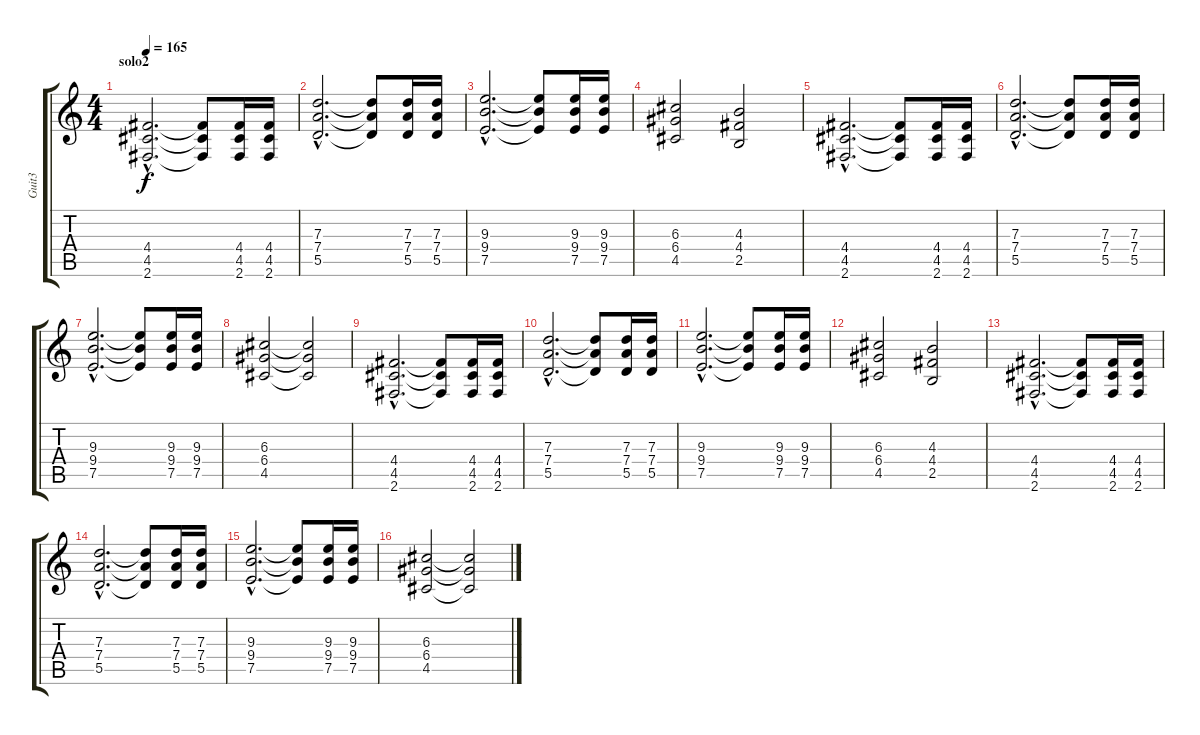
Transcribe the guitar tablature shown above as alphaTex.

\track ("Guit3" "Guit3") {instrument overdrivenguitar}
\staff {score tabs}
\tuning (E4 B3 G3 D3 A2 E2) {hide}
\ts (4 4)
\section ("" "solo2")
\tempo 165
\clef g2
\ks c
(4.4{hac} 4.5{hac} 2.6{hac}).2{d dy f} (4.4{t} 4.5{t} 2.6{t}).8 (4.4 4.5 2.6).16 (4.4 4.5 2.6).16 |
(7.3{hac} 7.4{hac} 5.5{hac}).2{d} (7.3{t} 7.4{t} 5.5{t}).8 (7.3 7.4 5.5).16 (7.3 7.4 5.5).16 |
(9.3{hac} 9.4{hac} 7.5{hac}).2{d} (9.3{t} 9.4{t} 7.5{t}).8 (9.3 9.4 7.5).16 (9.3 9.4 7.5).16 |
(6.3 6.4 4.5).2 (4.3 4.4 2.5).2 |
(4.4{hac} 4.5{hac} 2.6{hac}).2{d} (4.4{t} 4.5{t} 2.6{t}).8 (4.4 4.5 2.6).16 (4.4 4.5 2.6).16 |
(7.3{hac} 7.4{hac} 5.5{hac}).2{d} (7.3{t} 7.4{t} 5.5{t}).8 (7.3 7.4 5.5).16 (7.3 7.4 5.5).16 |
(9.3{hac} 9.4{hac} 7.5{hac}).2{d} (9.3{t} 9.4{t} 7.5{t}).8 (9.3 9.4 7.5).16 (9.3 9.4 7.5).16 |
(6.3 6.4 4.5).2 (6.3{t} 6.4{t} 4.5{t}).2 |
(4.4{hac} 4.5{hac} 2.6{hac}).2{d} (4.4{t} 4.5{t} 2.6{t}).8 (4.4 4.5 2.6).16 (4.4 4.5 2.6).16 |
(7.3{hac} 7.4{hac} 5.5{hac}).2{d} (7.3{t} 7.4{t} 5.5{t}).8 (7.3 7.4 5.5).16 (7.3 7.4 5.5).16 |
(9.3{hac} 9.4{hac} 7.5{hac}).2{d} (9.3{t} 9.4{t} 7.5{t}).8 (9.3 9.4 7.5).16 (9.3 9.4 7.5).16 |
(6.3 6.4 4.5).2 (4.3 4.4 2.5).2 |
(4.4{hac} 4.5{hac} 2.6{hac}).2{d} (4.4{t} 4.5{t} 2.6{t}).8 (4.4 4.5 2.6).16 (4.4 4.5 2.6).16 |
(7.3{hac} 7.4{hac} 5.5{hac}).2{d} (7.3{t} 7.4{t} 5.5{t}).8 (7.3 7.4 5.5).16 (7.3 7.4 5.5).16 |
(9.3{hac} 9.4{hac} 7.5{hac}).2{d} (9.3{t} 9.4{t} 7.5{t}).8 (9.3 9.4 7.5).16 (9.3 9.4 7.5).16 |
(6.3 6.4 4.5).2 (6.3{t} 6.4{t} 4.5{t}).2
